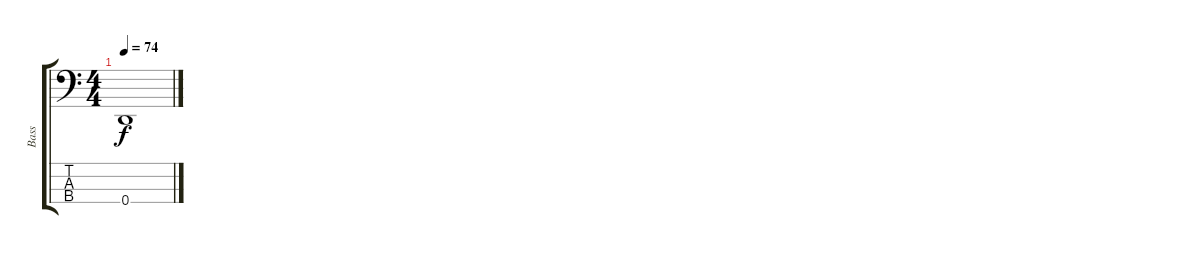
\track ("Bass" "Bass") {instrument electricbassfinger}
\staff {score tabs}
\tuning (G2 D2 A1 D1) {hide}
\ts (4 4)
\tempo 74
\clef f4
\ks c
0.4{t}.1{dy f}
